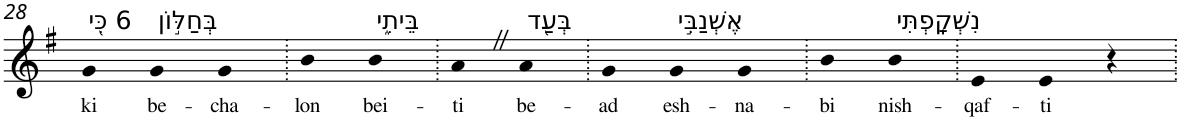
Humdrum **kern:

**kern	**text
*part1	*part1
*staff1	*staff1
*I"Piano	*
*I'Pno	*
!!LO:PB:g=z
*clefG2	*
*k[f#]	*
*G:	*
=28	=28
!LO:TX:a:t=6 כִּ֭י	!
!	!LO:LY:b
4g	ki
!LO:TX:a:t=בְּחַלּ֣וֹן	!
!	!LO:LY:b
4g	be-
!	!LO:LY:b
4g	-cha-
=29.	=29.
!	!LO:LY:b
4b	-lon
!LO:TX:a:t=בֵּיתִ֑י	!
!	!LO:LY:b
4b	bei-
=30.	=30.
!	!LO:LY:b
4aZ	-ti
!LO:TX:a:t=בְּעַ֖ד	!
!	!LO:LY:b
4a	be-
=31.	=31.
!	!LO:LY:b
4g	-ad
!LO:TX:a:t=אֶשְׁנַבִּ֣י	!
!	!LO:LY:b
4g	esh-
!	!LO:LY:b
4g	-na-
=32.	=32.
!	!LO:LY:b
4b	-bi
!LO:TX:a:t=נִשְׁקָֽפְתִּי	!
!	!LO:LY:b
4b	nish-
=33.	=33.
!	!LO:LY:b
4e	-qaf-
!	!LO:LY:b
4e	-ti
4r	.
=.	=.
*-	*-
